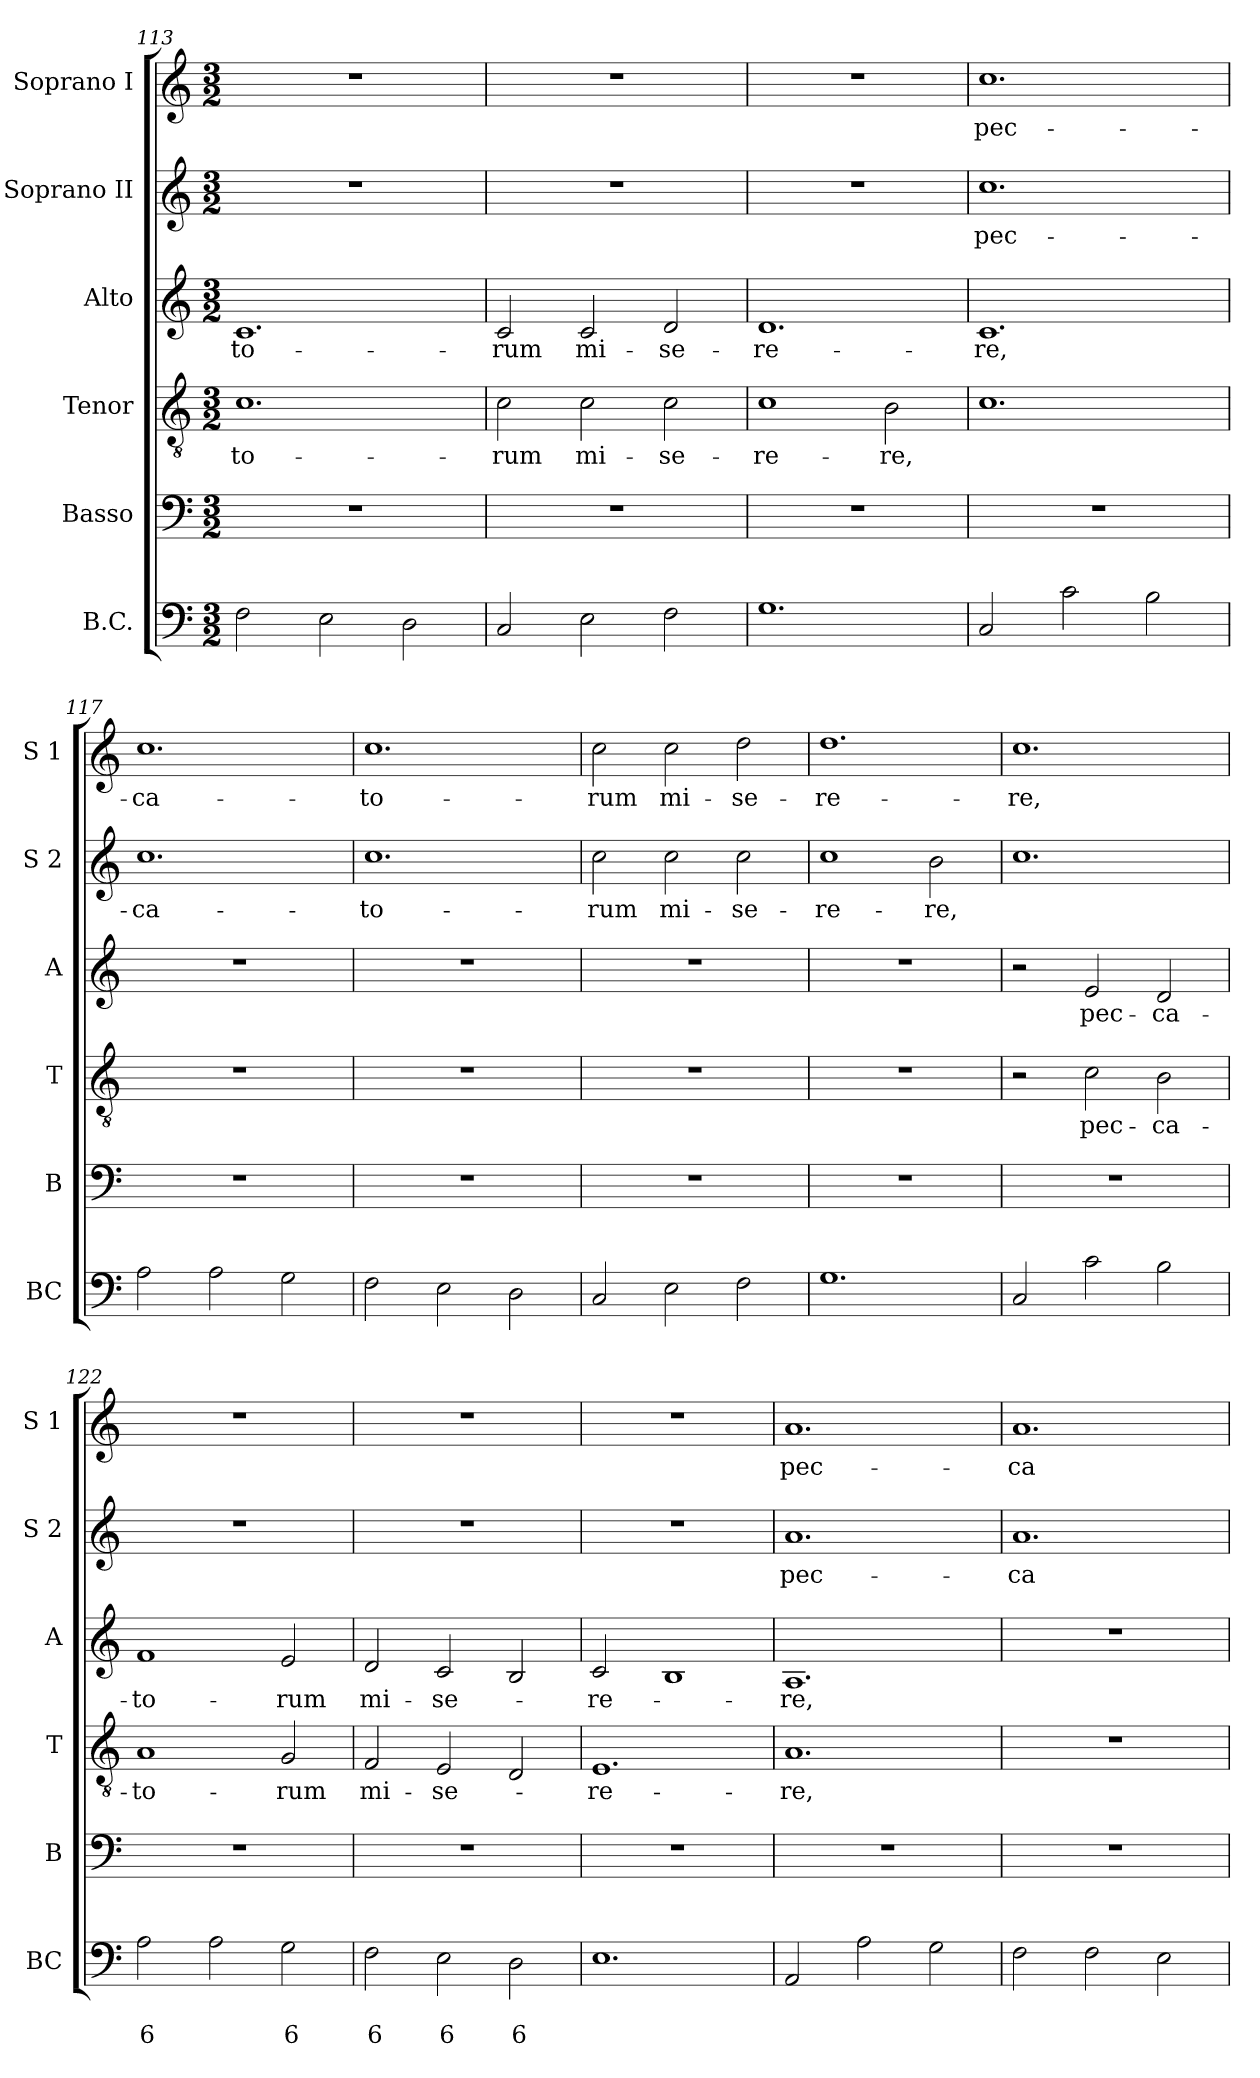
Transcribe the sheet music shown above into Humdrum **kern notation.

**kern	**text	**text	**kern	**kern	**text	**kern	**text	**kern	**text	**kern	**text
*part6	*part6	*part6	*part5	*part4	*part4	*part3	*part3	*part2	*part2	*part1	*part1
*staff6	*staff6	*staff6	*staff5	*staff4	*staff4	*staff3	*staff3	*staff2	*staff2	*staff1	*staff1
*I"B.C.	*	*	*I"Basso	*I"Tenor	*	*I"Alto	*	*I"Soprano II	*	*I"Soprano I	*
*I'BC	*	*	*I'B	*I'T	*	*I'A	*	*I'S 2	*	*I'S 1	*
!!LO:LB:g=z
*clefF4	*	*	*clefF4	*clefGv2	*	*clefG2	*	*clefG2	*	*clefG2	*
*k[]	*	*	*k[]	*k[]	*	*k[]	*	*k[]	*	*k[]	*
*C:	*	*	*C:	*C:	*	*C:	*	*C:	*	*C:	*
*M3/2	*	*	*M3/2	*M3/2	*	*M3/2	*	*M3/2	*	*M3/2	*
=113	=113	=113	=113	=113	=113	=113	=113	=113	=113	=113	=113
!	!	!	!	!	!LO:LY:b	!	!LO:LY:b	!	!	!	!
2F\	.	.	1.r	1.c	-to-	1.c	-to-	1.r	.	1.r	.
2E\	.	.	.	.	.	.	.	.	.	.	.
2D\	.	.	.	.	.	.	.	.	.	.	.
=114	=114	=114	=114	=114	=114	=114	=114	=114	=114	=114	=114
!	!	!	!	!	!LO:LY:b	!	!LO:LY:b	!	!	!	!
2C/	.	.	1.r	2c\	-rum	2c/	-rum	1.r	.	1.r	.
!	!	!	!	!	!LO:LY:b	!	!LO:LY:b	!	!	!	!
2E\	.	.	.	2c\	mi-	2c/	mi-	.	.	.	.
!	!	!	!	!	!LO:LY:b	!	!LO:LY:b	!	!	!	!
2F\	.	.	.	2c\	-se-	2d/	-se-	.	.	.	.
=115	=115	=115	=115	=115	=115	=115	=115	=115	=115	=115	=115
!	!	!	!	!	!LO:LY:b	!	!LO:LY:b	!	!	!	!
1.G	.	.	1.r	1c	-re-	1.d	-re-	1.r	.	1.r	.
!	!	!	!	!	!LO:LY:b	!	!	!	!	!	!
.	.	.	.	2B\	-re,	.	.	.	.	.	.
=116	=116	=116	=116	=116	=116	=116	=116	=116	=116	=116	=116
!	!	!	!	!	!	!	!LO:LY:b	!	!LO:LY:b	!	!LO:LY:b
2C/	.	.	1.r	1.c	.	1.c	-re,	1.cc	pec-	1.cc	pec-
2c\	.	.	.	.	.	.	.	.	.	.	.
2B\	.	.	.	.	.	.	.	.	.	.	.
=117	=117	=117	=117	=117	=117	=117	=117	=117	=117	=117	=117
!	!	!	!	!	!	!	!	!	!LO:LY:b	!	!LO:LY:b
2A\	.	.	1.r	1.r	.	1.r	.	1.cc	-ca-	1.cc	-ca-
2A\	.	.	.	.	.	.	.	.	.	.	.
2G\	.	.	.	.	.	.	.	.	.	.	.
=118	=118	=118	=118	=118	=118	=118	=118	=118	=118	=118	=118
!	!	!	!	!	!	!	!	!	!LO:LY:b	!	!LO:LY:b
2F\	.	.	1.r	1.r	.	1.r	.	1.cc	-to-	1.cc	-to-
2E\	.	.	.	.	.	.	.	.	.	.	.
2D\	.	.	.	.	.	.	.	.	.	.	.
=119	=119	=119	=119	=119	=119	=119	=119	=119	=119	=119	=119
!	!	!	!	!	!	!	!	!	!LO:LY:b	!	!LO:LY:b
2C/	.	.	1.r	1.r	.	1.r	.	2cc\	-rum	2cc\	-rum
!	!	!	!	!	!	!	!	!	!LO:LY:b	!	!LO:LY:b
2E\	.	.	.	.	.	.	.	2cc\	mi-	2cc\	mi-
!	!	!	!	!	!	!	!	!	!LO:LY:b	!	!LO:LY:b
2F\	.	.	.	.	.	.	.	2cc\	-se-	2dd\	-se-
=120	=120	=120	=120	=120	=120	=120	=120	=120	=120	=120	=120
!	!	!	!	!	!	!	!	!	!LO:LY:b	!	!LO:LY:b
1.G	.	.	1.r	1.r	.	1.r	.	1cc	-re-	1.dd	-re-
!	!	!	!	!	!	!	!	!	!LO:LY:b	!	!
.	.	.	.	.	.	.	.	2b\	-re,	.	.
=121	=121	=121	=121	=121	=121	=121	=121	=121	=121	=121	=121
!	!	!	!	!	!	!	!	!	!	!	!LO:LY:b
2C/	.	.	1.r	2r	.	2r	.	1.cc	.	1.cc	-re,
!	!	!	!	!	!LO:LY:b	!	!LO:LY:b	!	!	!	!
2c\	.	.	.	2c\	pec-	2e/	pec-	.	.	.	.
!	!	!	!	!	!LO:LY:b	!	!LO:LY:b	!	!	!	!
2B\	.	.	.	2B\	-ca-	2d/	-ca-	.	.	.	.
!!LO:PB:g=z
=122	=122	=122	=122	=122	=122	=122	=122	=122	=122	=122	=122
!	!	!LO:LY:b	!	!	!LO:LY:b	!	!LO:LY:b	!	!	!	!
2A\	.	6	1.r	1A	-to-	1f	-to-	1.r	.	1.r	.
2A\	.	.	.	.	.	.	.	.	.	.	.
!	!	!LO:LY:b	!	!	!LO:LY:b	!	!LO:LY:b	!	!	!	!
2G\	.	6	.	2G/	-rum	2e/	-rum	.	.	.	.
=123	=123	=123	=123	=123	=123	=123	=123	=123	=123	=123	=123
!	!	!LO:LY:b	!	!	!LO:LY:b	!	!LO:LY:b	!	!	!	!
2F\	.	6	1.r	2F/	mi-	2d/	mi-	1.r	.	1.r	.
!	!	!LO:LY:b	!	!	!LO:LY:b	!	!LO:LY:b	!	!	!	!
2E\	.	6	.	2E/	-se-	2c/	-se-	.	.	.	.
!	!	!LO:LY:b	!	!	!	!	!	!	!	!	!
2D\	.	6	.	2D/	.	2B/	.	.	.	.	.
=124	=124	=124	=124	=124	=124	=124	=124	=124	=124	=124	=124
!	!	!	!	!	!LO:LY:b	!	!LO:LY:b	!	!	!	!
1.E	.	.	1.r	1.E	-re-	2c/	-re-	1.r	.	1.r	.
.	.	.	.	.	.	1B	.	.	.	.	.
=125	=125	=125	=125	=125	=125	=125	=125	=125	=125	=125	=125
!	!	!	!	!	!LO:LY:b	!	!LO:LY:b	!	!LO:LY:b	!	!LO:LY:b
2AA/	.	.	1.r	1.A	-re,	1.A	-re,	1.a	pec-	1.a	pec-
2A\	.	.	.	.	.	.	.	.	.	.	.
2G\	.	.	.	.	.	.	.	.	.	.	.
=126	=126	=126	=126	=126	=126	=126	=126	=126	=126	=126	=126
!	!	!	!	!	!	!	!	!	!LO:LY:b	!	!LO:LY:b
2F\	.	.	1.r	1.r	.	1.r	.	1.a	-ca-	1.a	-ca-
2F\	.	.	.	.	.	.	.	.	.	.	.
2E\	.	.	.	.	.	.	.	.	.	.	.
=	=	=	=	=	=	=	=	=	=	=	=
*-	*-	*-	*-	*-	*-	*-	*-	*-	*-	*-	*-
